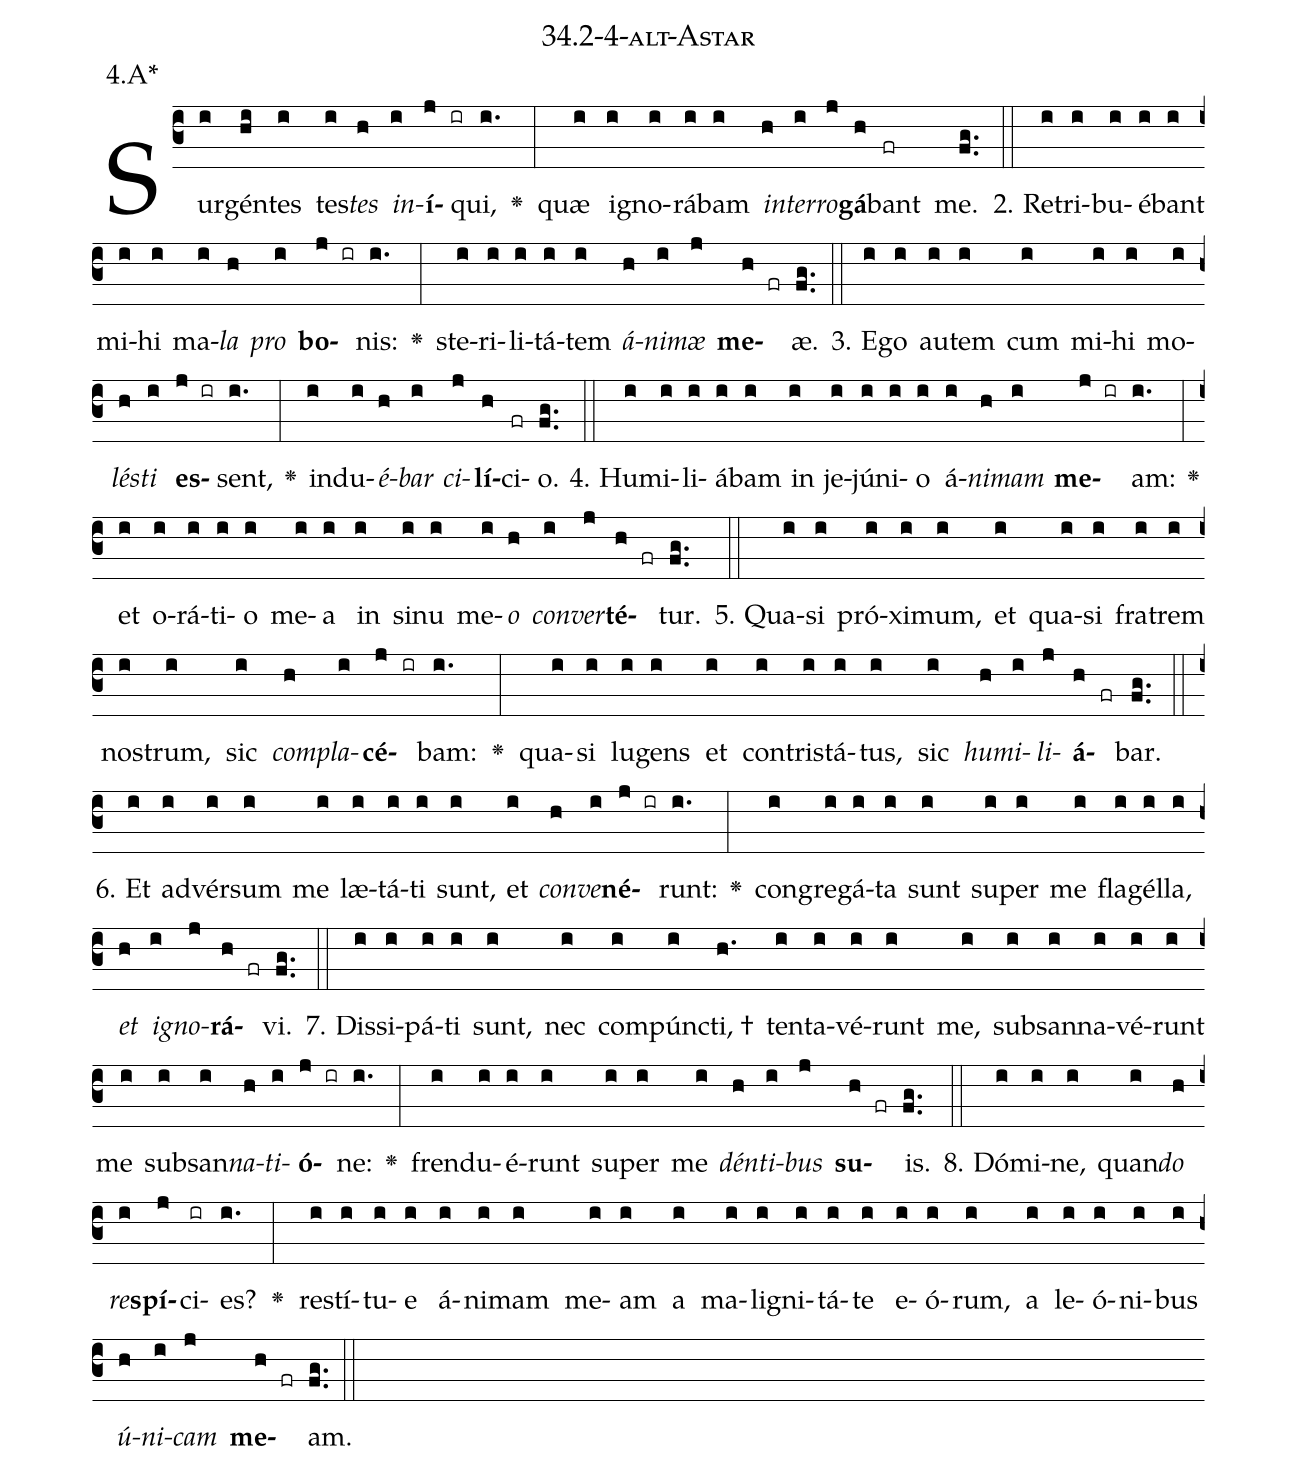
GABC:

name: 34.2-4-alt-Astar;
annotation: 4.A*;
%%
(c3)Sur(i)gén(hi)tes(i) tes(i)<i>tes</i>(h) <i>in</i>(i)<b>í</b>(j ir)qui,(i.) <v>\greheightstar</v>(:) quæ(i) i(i)gno(i)rá(i)bam(i) <i>in</i>(h)<i>ter</i>(i)<i>ro</i>(j)<b>gá</b>(h)bant(fr) me.(fg..) (::)
2. Re(i)tri(i)bu(i)é(i)bant(i) mi(i)hi(i) ma(i)<i>la</i>(h) <i>pro</i>(i) <b>bo</b>(j ir)nis:(i.) <v>\greheightstar</v>(:) ste(i)ri(i)li(i)tá(i)tem(i) <i>á</i>(h)<i>ni</i>(i)<i>mæ</i>(j) <b>me</b>(h fr)æ.(fg..) (::)
3. E(i)go(i) au(i)tem(i) cum(i) mi(i)hi(i) mo(i)<i>lés</i>(h)<i>ti</i>(i) <b>es</b>(j ir)sent,(i.) <v>\greheightstar</v>(:) ind(i)u(i)<i>é</i>(h)<i>bar</i>(i) <i>ci</i>(j)<b>lí</b>(h)ci(fr)o.(fg..) (::)
4. Hu(i)mi(i)li(i)á(i)bam(i) in(i) je(i)jú(i)ni(i)o(i) á(i)<i>ni</i>(h)<i>mam</i>(i) <b>me</b>(j ir)am:(i.) <v>\greheightstar</v>(:) et(i) o(i)rá(i)ti(i)o(i) me(i)a(i) in(i) si(i)nu(i) me(i)<i>o</i>(h) <i>con</i>(i)<i>ver</i>(j)<b>té</b>(h fr)tur.(fg..) (::)
5. Qua(i)si(i) pró(i)xi(i)mum,(i) et(i) qua(i)si(i) fra(i)trem(i) nos(i)trum,(i) sic(i) <i>com</i>(h)<i>pla</i>(i)<b>cé</b>(j ir)bam:(i.) <v>\greheightstar</v>(:) qua(i)si(i) lu(i)gens(i) et(i) con(i)tris(i)tá(i)tus,(i) sic(i) <i>hu</i>(h)<i>mi</i>(i)<i>li</i>(j)<b>á</b>(h fr)bar.(fg..) (::)
6. Et(i) ad(i)vér(i)sum(i) me(i) læ(i)tá(i)ti(i) sunt,(i) et(i) <i>con</i>(h)<i>ve</i>(i)<b>né</b>(j ir)runt:(i.) <v>\greheightstar</v>(:) con(i)gre(i)gá(i)ta(i) sunt(i) su(i)per(i) me(i) fla(i)gél(i)la,(i) <i>et</i>(h) <i>i</i>(i)<i>gno</i>(j)<b>rá</b>(h fr)vi.(fg..) (::)
7. Dis(i)si(i)pá(i)ti(i) sunt,(i) nec(i) com(i)púnc(i)ti, †(h.) ten(i)ta(i)vé(i)runt(i) me,(i) sub(i)san(i)na(i)vé(i)runt(i) me(i) sub(i)san(i)<i>na</i>(h)<i>ti</i>(i)<b>ó</b>(j ir)ne:(i.) <v>\greheightstar</v>(:) fren(i)du(i)é(i)runt(i) su(i)per(i) me(i) <i>dén</i>(h)<i>ti</i>(i)<i>bus</i>(j) <b>su</b>(h fr)is.(fg..) (::)
8. Dó(i)mi(i)ne,(i) quan(i)<i>do</i>(h) <i>re</i>(i)<b>spí</b>(j)ci(ir)es?(i.) <v>\greheightstar</v>(:) re(i)stí(i)tu(i)e(i) á(i)ni(i)mam(i) me(i)am(i) a(i) ma(i)li(i)gni(i)tá(i)te(i) e(i)ó(i)rum,(i) a(i) le(i)ó(i)ni(i)bus(i) <i>ú</i>(h)<i>ni</i>(i)<i>cam</i>(j) <b>me</b>(h fr)am.(fg..) (::)
